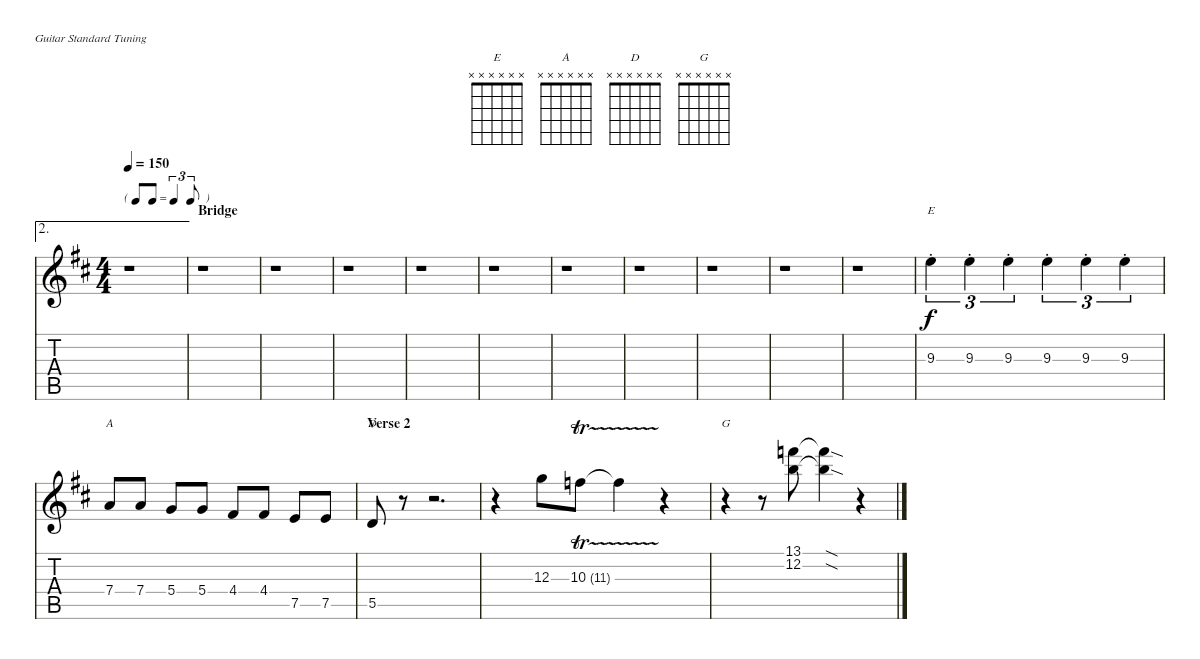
\bracketExtendMode nobrackets
\singleTrackTrackNamePolicy hidden
\multiTrackTrackNamePolicy hidden
\firstSystemTrackNameMode fullname
\firstSystemTrackNameOrientation horizontal
\otherSystemsTrackNameOrientation horizontal
\defaultBarNumberDisplay Hide
\track ("Lead Guitar" "E-Gt") {instrument distortionguitar}
\staff {score tabs}
\tuning (E4 B3 G3 D3 A2 E2)
\chord ("E" x x x x x x)
\chord ("A" x x x x x x)
\chord ("D" x x x x x x)
\chord ("G" x x x x x x)
\ae 2
\ts (4 4)
\tf triplet8th
\tempo 150
\clef g2
\ks d
r.1{dy f} |
\section ("" "Bridge")
r.1 |
r.1 |
r.1 |
r.1 |
r.1 |
r.1 |
r.1 |
r.1 |
r.1 |
r.1 |
9.3{st}.4{tu (3 2) ch "E"} 9.3{st}.4{tu (3 2)} 9.3{st}.4{tu (3 2)} 9.3{st}.4{tu (3 2)} 9.3{st}.4{tu (3 2)} 9.3{st}.4{tu (3 2)} |
7.4.8{ch "A"} 7.4.8 5.4.8 5.4.8 4.4.8 4.4.8 7.5.8 7.5.8 |
\section ("" "Verse 2")
5.5.8{ch "D"} r.8 r.2{d} |
r.4 12.3.8 10.3{tr (11 16)}.8 10.3{tr (11 16) t}.4 r.4 |
r.4{ch "G"} r.8 (13.1 12.2).8 (13.1{sod t} 12.2{sod t}).4 r.4
